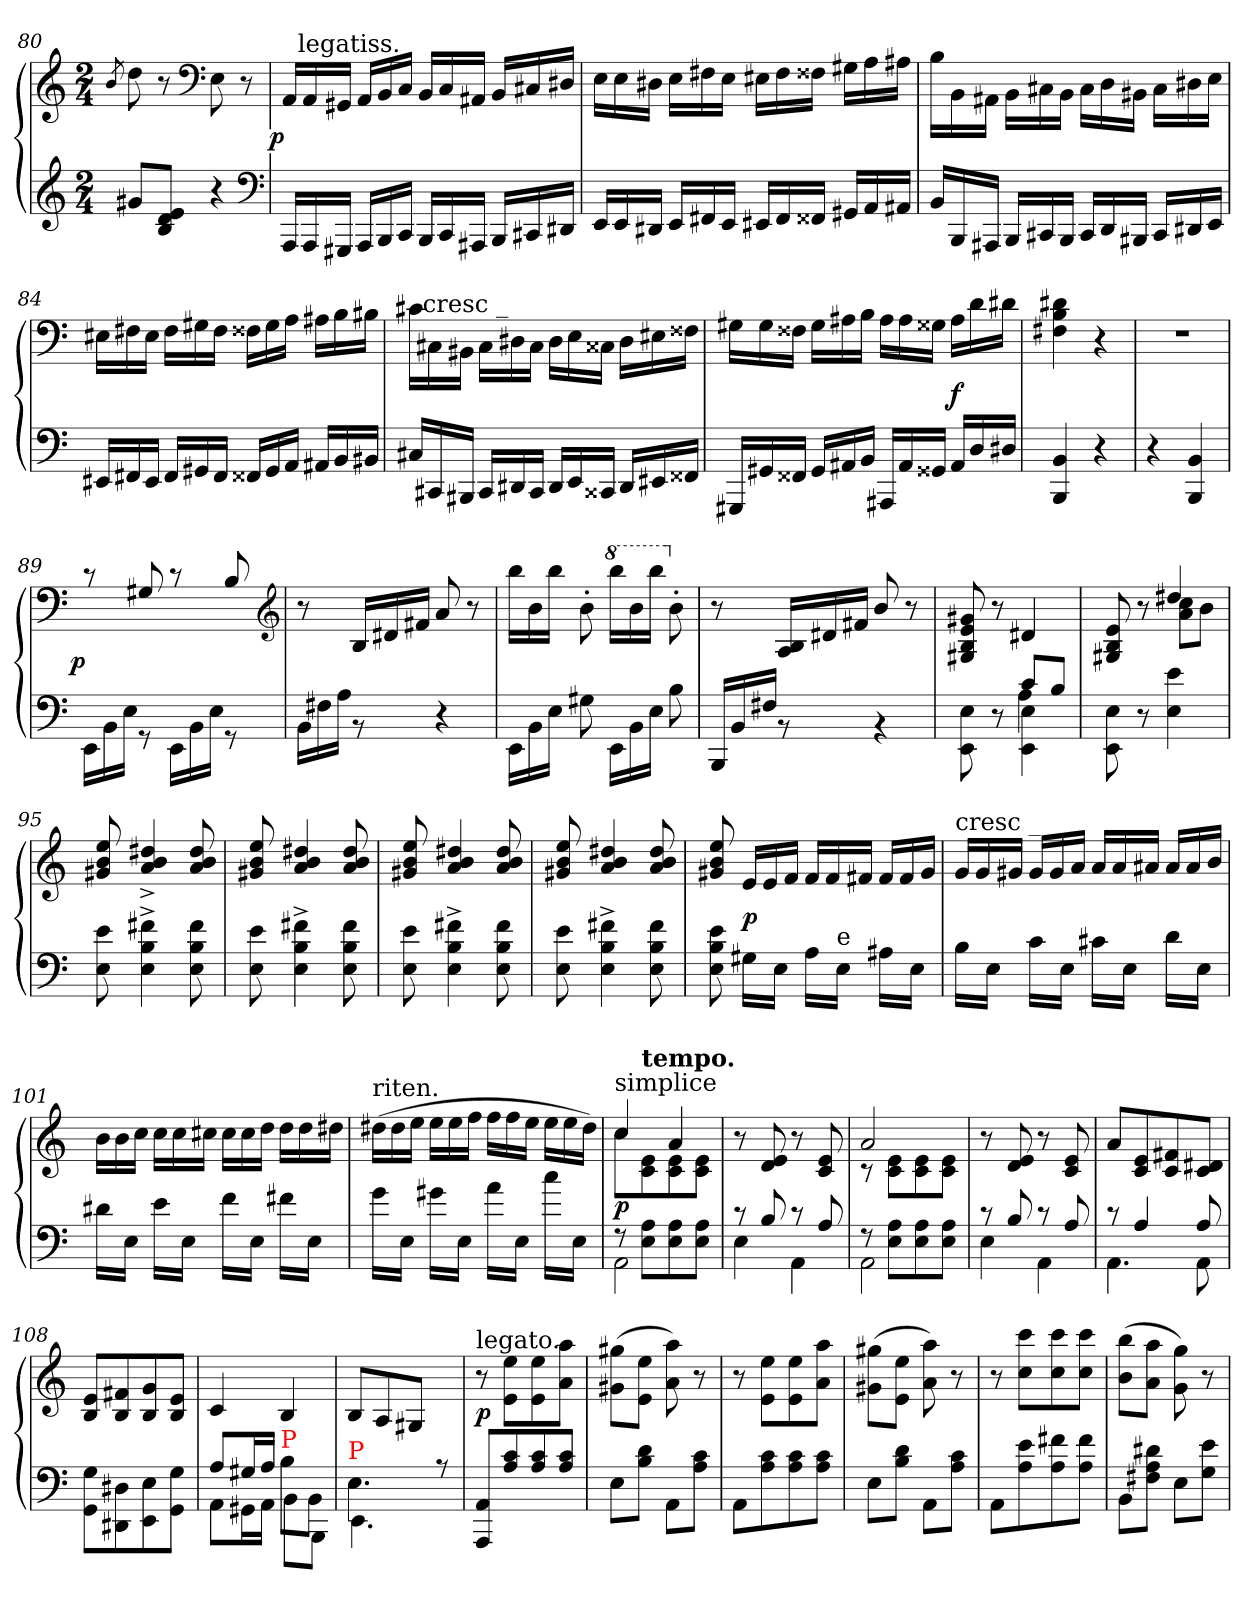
**kern	**kern	**dynam
*part1	*part1	*part1
*staff2	*staff1	*staff1/2
*clefG2	*clefG2	*
*k[]	*k[]	*
*M2/4	*M2/4	*
=80	=80	=80
.	8qb/	.
8g#XL	8dd	.
8e 8d 8BJ	8r	.
*	*clefF4	*
4r	8E	.
.	8r	.
*clefF4	*	*
=81	=81	=81
*Xtuplet	*Xtuplet	*
!	!	!LO:DY:rj
24AAALL	24AALL	p
!	!LO:TX:a:t=legatiss.	!
24AAA	24AA	.
24GGG#XJJ	24GG#XJJ	.
24AAALL	24AALL	.
24BBB	24BB	.
24CCJJ	24CJJ	.
24BBBLL	24BBLL	.
24CC	24C	.
24AAA#XJJ	24AA#XJJ	.
24BBBLL	24BBLL	.
24CC#X	24C#X	.
24DD#XJJ	24D#XJJ	.
=82	=82	=82
24EELL	24ELL	.
24EE	24E	.
24DD#XJJ	24D#XJJ	.
24EELL	24ELL	.
24FF#X	24F#X	.
24EEJJ	24EJJ	.
24EE#XLL	24E#XLL	.
24FF#	24F#	.
24FF##XJJ	24F##XJJ	.
24GG#XLL	24G#XLL	.
24AA	24A	.
24AA#XJJ	24A#XJJ	.
=83	=83	=83
24BBLL	24BLL	.
24BBB	24BB	.
24AAA#XJJ	24AA#XJJ	.
24BBBLL	24BB\LL	.
24CC#X	24C#X	.
24BBBJJ	24BBJJ	.
24CC#LL	24C#\LL	.
24DD	24D	.
24BBB#XJJ	24BB#XJJ	.
24CC#LL	24C#LL	.
24DD#X	24D#X	.
24EEJJ	24EJJ	.
=84	=84	=84
24EE#XLL	24E#XLL	.
24FF#	24F#	.
24EE#JJ	24E#JJ	.
24FF#LL	24F#LL	.
24GG#X	24G#X	.
24FF#JJ	24F#JJ	.
24FF##XLL	24F##XLL	.
24GG#	24G#	.
24AAJJ	24AJJ	.
24AA#XLL	24A#XLL	.
24BB	24B	.
24BB#XJJ	24B#XJJ	.
=85	=85	=85
24C#XLL	24c#XLL	.
!	!LO:TX:a:t=cresc _	!
24CC#X	24C#X	.
24BBB#XJJ	24BB#XJJ	.
24CC#LL	24C#\LL	.
24DD#X	24D#X	.
24CC#JJ	24C#JJ	.
24DD#LL	24D#LL	.
24EE	24E	.
24CC##XJJ	24C##XJJ	.
24DD#LL	24D#LL	.
24EE#X	24E#X	.
24FF##XJJ	24F##XJJ	.
=86	=86	=86
24GGG#XLL	24G#XLL	.
24GG#X	24G#	.
24FF##XJJ	24F##XJJ	.
24GG#LL	24G#LL	.
24AA#X	24A#X	.
24BBJJ	24BJJ	.
24AAA#XLL	24A#LL	.
24AA#	24A#	.
24GG##XJJ	24G##XJJ	.
24AA#LL	24A#LL	f
24D	24d	.
24D#XJJ	24d#XJJ	.
=87	=87	=87
4BB 4BBB	4d#X 4B 4F#X	.
4r	4r	.
=88	=88	=88
4r	2rF	.
4BB 4BBB	.	.
=89	=89	=89
!	!	!LO:DY:rj
24EE\LL	8rc	p
24BB	.	.
24EJJ	.	.
8rGG	8G#X/	.
24EE\LL	8rc	.
24BB	.	.
24EJJ	.	.
8rGG	8B/	.
*	*clefG2	*
=90	=90	=90
24BBLL)	8r	.
24F#X	.	.
24AJJ	.	.
8rBB	24B/LL	.
.	24d#X	.
.	(>24f#XJJ	.
4r	8a	.
.	8r	.
=91	=91	=91
24EE\LL	24bbLL	.
24BB	24b	.
24EJJ	24bbJJ	.
8G#X	8b'>	.
*	*8va	*
24EE\LL	24bbbLL	.
24BB	24bb	.
24EJJ	24bbbJJ	.
*	*X8va	*
8B	8b'>	.
=92	=92	=92
24BBBLL	8r	.
24BB	.	.
24F#XJJ	.	.
8rBB	24B/ 24A/LL	.
.	24d#X	.
.	24f#XJJ	.
4rBB	8b/	.
.	8r	.
=93	=93	=93
*^	*	*
*	*^	*	*
4ryy	8E\ 8EE\	4ryy	8g#X 8e 8B 8G#X	.
.	8r	.	8r	.
8cL	4E 4EE	4A\	4d#X	.
8BJ	.	.	.	.
*v	*v	*v	*	*
=94	=94	=94
*	*^	*
8E\ 8EE\	4ryy	8e/ 8B/ 8G#X/	.
8r	.	8r	.
4e\ 4E\	4dd#X	8cc 8aL	.
.	.	8bJ	.
*	*v	*v	*
=95	=95	=95
8e\ 8E\	8ee/ 8b/ 8g#X/	.
4f#X^< 4B^< 4E^<	4dd#X^</ 4b^</ 4a^</	.
8f#\ 8B\ 8E\	8dd#/ 8b/ 8a/	.
=96	=96	=96
8e\ 8E\	8ee/ 8b/ 8g#X/	.
4f#X^> 4B^> 4E^>	4dd#X/ 4b/ 4a/	.
8f#\ 8B\ 8E\	8dd#/ 8b/ 8a/	.
=97	=97	=97
8e\ 8E\	8ee/ 8b/ 8g#X/	.
4f#X^> 4B^> 4E^>	4dd#X/ 4b/ 4a/	.
8f#\ 8B\ 8E\	8dd#/ 8b/ 8a/	.
=98	=98	=98
8e\ 8E\	8ee/ 8b/ 8g#X/	.
4f#X^> 4B^> 4E^>	4dd#X/ 4b/ 4a/	.
8f#\ 8B\ 8E\	8dd#/ 8b/ 8a/	.
=99	=99	=99
8e\ 8B\ 8E\	8ee/ 8b/ 8g#X/	.
16G#XLL	24eLL	p
.	24e	.
16EJJ	.	.
.	24fJJ	.
16ALL	24fLL	.
.	24f	.
!LO:TX:a:t=e	!	!
16EJJ	.	.
.	24f#XJJ	.
16A#XLL	24f#LL	.
.	24f#	.
16EJJ	.	.
.	24g#JJ	.
=100	=100	=100
!	!LO:TX:a:t=cresc _	!
16BLL	24gLL	.
.	24g	.
16EJJ	.	.
.	24g#XJJ	.
16cLL	24g#LL	.
.	24g#	.
16EJJ	.	.
.	24aJJ	.
16c#XLL	24aLL	.
.	24a	.
16EJJ	.	.
.	24a#XJJ	.
16dLL	24a#LL	.
.	24a#	.
16EJJ	.	.
.	24bJJ	.
=101	=101	=101
16d#XLL	24bLL	.
.	24b	.
16EJJ	.	.
.	24ccJJ	.
16eLL	24ccLL	.
.	24cc	.
16EJJ	.	.
.	24cc#XJJ	.
16fLL	24cc#LL	.
.	24cc#	.
16EJJ	.	.
.	24ddJJ	.
16f#XLL	24ddLL	.
.	24dd	.
16EJJ	.	.
.	24dd#XJJ	.
=102	=102	=102
!	!LO:TX:a:t=riten.	!
16gLL	(>24dd#XLL	.
.	24dd#	.
16EJJ	.	.
.	24eeJJ	.
16g#XLL	24eeLL	.
.	24ee	.
16EJJ	.	.
.	24ffJJ	.
16aLL	24ffLL	.
.	24ff	.
16EJJ	.	.
.	24eeJJ	.
16ccLL	24eeLL	.
.	24ee	.
16EJJ	.	.
.	24dd#JJ)	.
=103	=103	=103
*^	*^	*
!	!	!LO:TX:a:t=simplice	!	!
8rF	2AA	4cc	8ccL	p
!	!	!	!LO:TX:a:B:t=tempo.	!
8A\ 8E\L	.	.	8e 8c	.
8A 8E	.	4a	8e 8c	.
8A 8EJ	.	.	8e 8cJ	.
*	*	*v	*v	*
=104	=104	=104	=104
8rc	4E	8r	.
8B	.	8e 8d	.
8rc	4AA	8r	.
8A	.	8e 8c	.
=105	=105	=105	=105
*	*	*^	*
8rF	2AA	2a	8rc	.
8A\ 8E\L	.	.	8e 8cL	.
8A 8E	.	.	8e 8c	.
8A 8EJ	.	.	8e 8cJ	.
*	*	*v	*v	*
=106	=106	=106	=106
8rc	4E	8r	.
8B	.	8e 8d	.
8rc	4AA	8r	.
8A	.	8e 8c	.
=107	=107	=107	=107
8rc	4.AA	8aL	.
4A	.	8e 8c	.
.	.	8f#X 8c	.
8A	8AA	8d#X 8cJ	.
*v	*v	*	*
=108	=108	=108
8G\ 8GG\L	8e 8BL	.
8D#X 8DD#X	8f#X 8B	.
8E 8EE	8g 8B	.
8G 8GGJ	8e 8BJ	.
=109	=109	=109
*^	*	*
8AL	8AAL	4c	.
16G#XL	16GG#XL	.	.
16AJJ	16AAJJ	.	.
!LO:TX:a:color=red:t=P	!	!	!
8B\L	8BBL	4B/	.
8BB\J	8BBBJ	.	.
=110	=110	=110	=110
!LO:TX:a:color=red:t=P	!	!	!
4.E\	4.EE	8B/L	.
.	.	8A/	.
.	.	8G#XJ	.
8rA	8ryy	8ryy	.
=111	=111	=111	=111
!	!	!LO:TX:a:t=legato.	!
*v	*v	*	*
8AA 8AAAL	8r	p
8c 8A	8ee 8eL	.
8c 8A	8ee 8e	.
8c 8AJ	8aa 8aJ	.
=112	=112	=112
8EL	(>8gg#X 8g#XL	.
8d 8BJ	8ee 8eJ	.
8AAL	8aa 8a)	.
8c 8AJ	8r	.
=113	=113	=113
8AAL	8r	.
8c 8A	8ee 8eL	.
8c 8A	8ee 8e	.
8c 8AJ	8aa 8aJ	.
=114	=114	=114
8EL	(>8gg#X 8g#XL	.
8d 8BJ	8ee 8eJ	.
8AAL	8aa 8a)	.
8c 8AJ	8r	.
=115	=115	=115
8AAL	8r	.
8e 8A	8ccc 8ccL	.
8f#X 8A	8ccc 8cc	.
8f# 8AJ	8ccc 8ccJ	.
=116	=116	=116
8BBL	(>8bb 8bL	.
8d#X 8A 8F#XJ	8aa 8aJ	.
8EL	8gg 8g)	.
8e 8GJ	8r	.
=	=	=
*-	*-	*-
